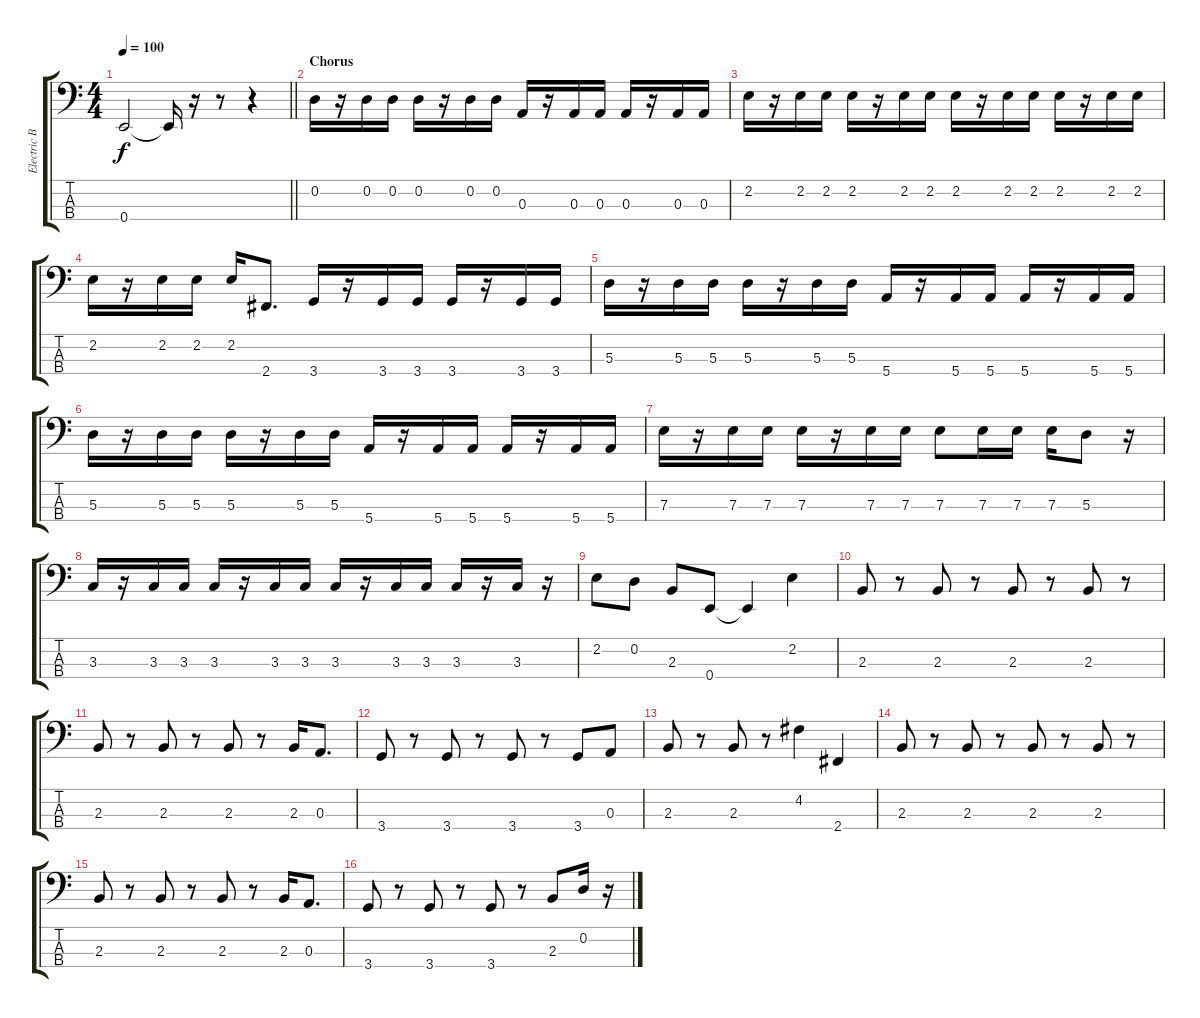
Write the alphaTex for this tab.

\track ("Electric Bass (Finger)" "Electric B") {instrument electricbassfinger}
\staff {score tabs}
\tuning (G2 D2 A1 E1) {hide}
\ts (4 4)
\tempo 100
\clef f4
\barLineRight lightlight
\ks c
0.4{t}.2{dy f} 0.4{t}.16 r.16 r.8 r.4 |
\section ("" "Chorus")
0.2.16 r.16 0.2.16 0.2.16 0.2.16 r.16 0.2.16 0.2.16 0.3.16 r.16 0.3.16 0.3.16 0.3.16 r.16 0.3.16 0.3.16 |
2.2.16 r.16 2.2.16 2.2.16 2.2.16 r.16 2.2.16 2.2.16 2.2.16 r.16 2.2.16 2.2.16 2.2.16 r.16 2.2.16 2.2.16 |
2.2.16 r.16 2.2.16 2.2.16 2.2.16 2.4.8{d} 3.4.16 r.16 3.4.16 3.4.16 3.4.16 r.16 3.4.16 3.4.16 |
5.3.16 r.16 5.3.16 5.3.16 5.3.16 r.16 5.3.16 5.3.16 5.4.16 r.16 5.4.16 5.4.16 5.4.16 r.16 5.4.16 5.4.16 |
5.3.16 r.16 5.3.16 5.3.16 5.3.16 r.16 5.3.16 5.3.16 5.4.16 r.16 5.4.16 5.4.16 5.4.16 r.16 5.4.16 5.4.16 |
7.3.16 r.16 7.3.16 7.3.16 7.3.16 r.16 7.3.16 7.3.16 7.3.8 7.3.16 7.3.16 7.3.16 5.3.8 r.16 |
3.3.16 r.16 3.3.16 3.3.16 3.3.16 r.16 3.3.16 3.3.16 3.3.16 r.16 3.3.16 3.3.16 3.3.16 r.16 3.3.16 r.16 |
2.2.8 0.2.8 2.3.8 0.4.8 0.4{t}.4 2.2.4 |
2.3.8 r.8 2.3.8 r.8 2.3.8 r.8 2.3.8 r.8 |
2.3.8 r.8 2.3.8 r.8 2.3.8 r.8 2.3.16 0.3.8{d} |
3.4.8 r.8 3.4.8 r.8 3.4.8 r.8 3.4.8 0.3.8 |
2.3.8 r.8 2.3.8 r.8 4.2.4 2.4.4 |
2.3.8 r.8 2.3.8 r.8 2.3.8 r.8 2.3.8 r.8 |
2.3.8 r.8 2.3.8 r.8 2.3.8 r.8 2.3.16 0.3.8{d} |
3.4.8 r.8 3.4.8 r.8 3.4.8 r.8 2.3.8 0.2.16 r.16
